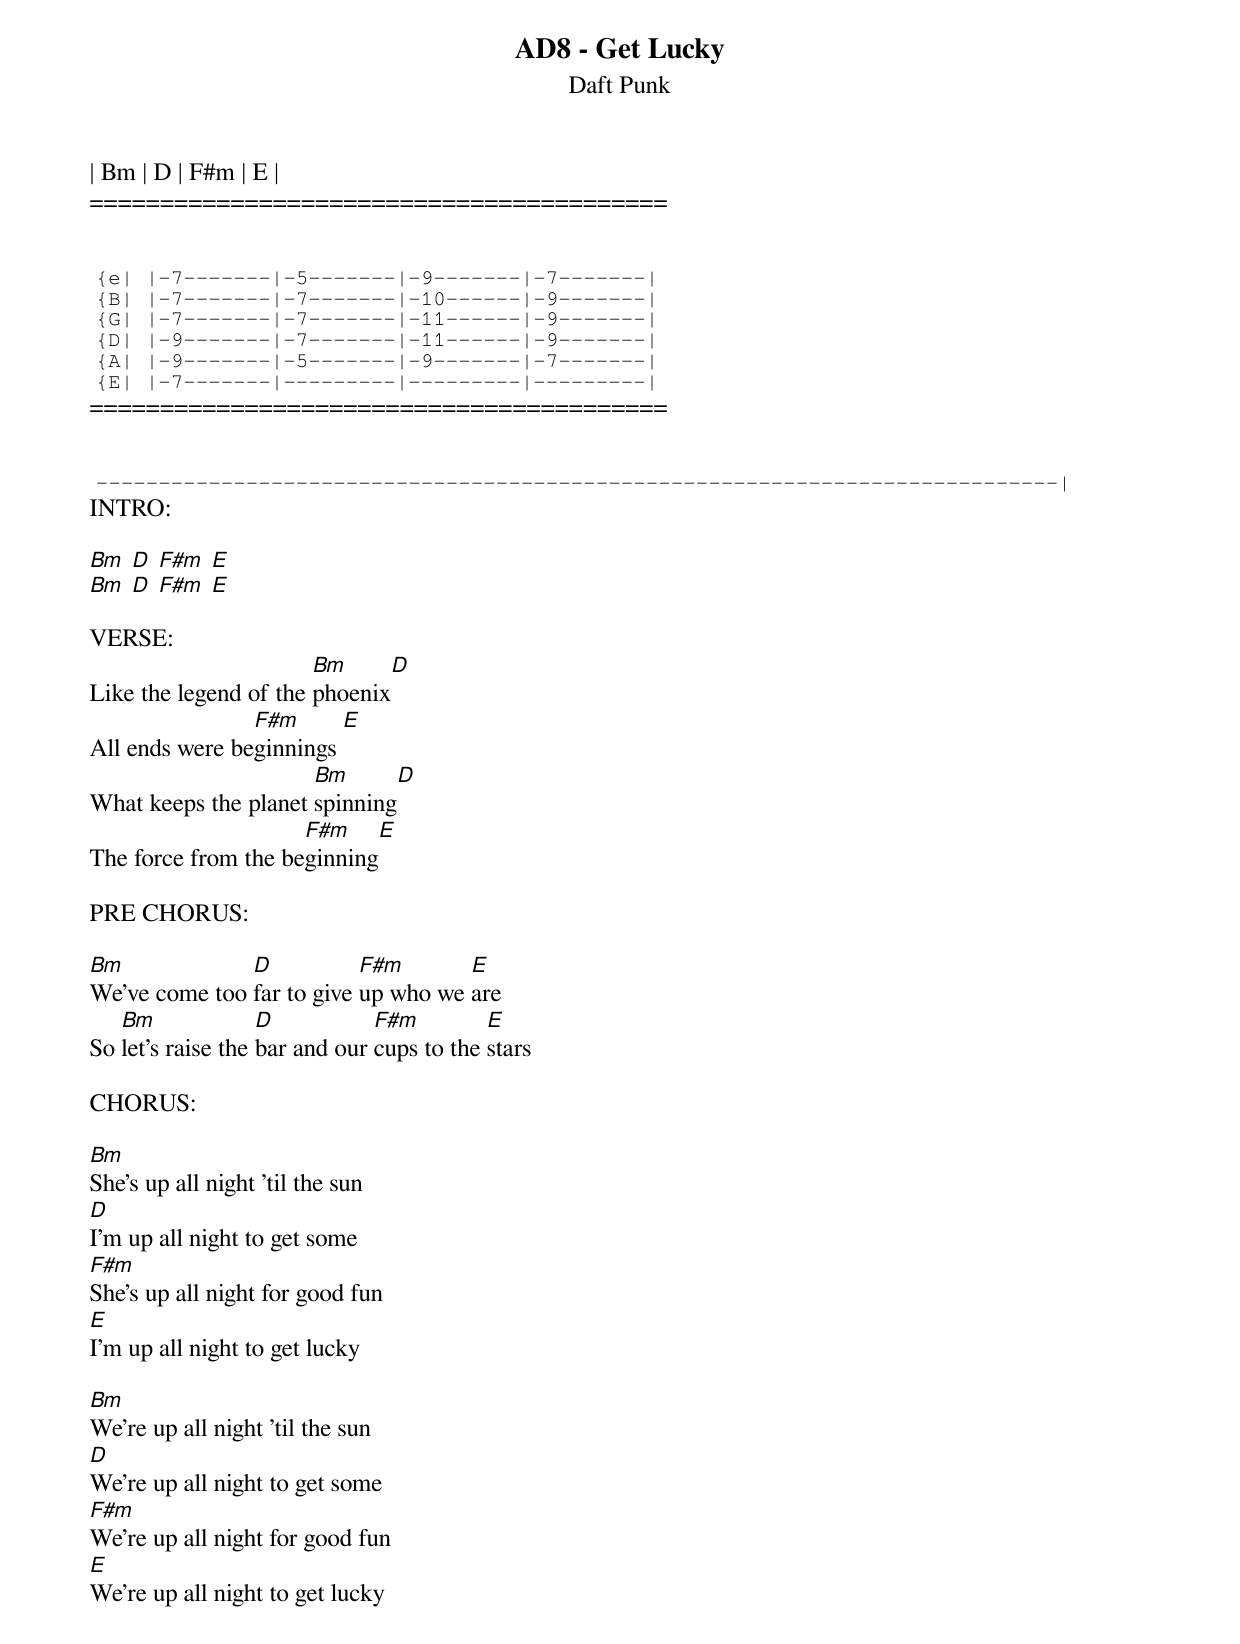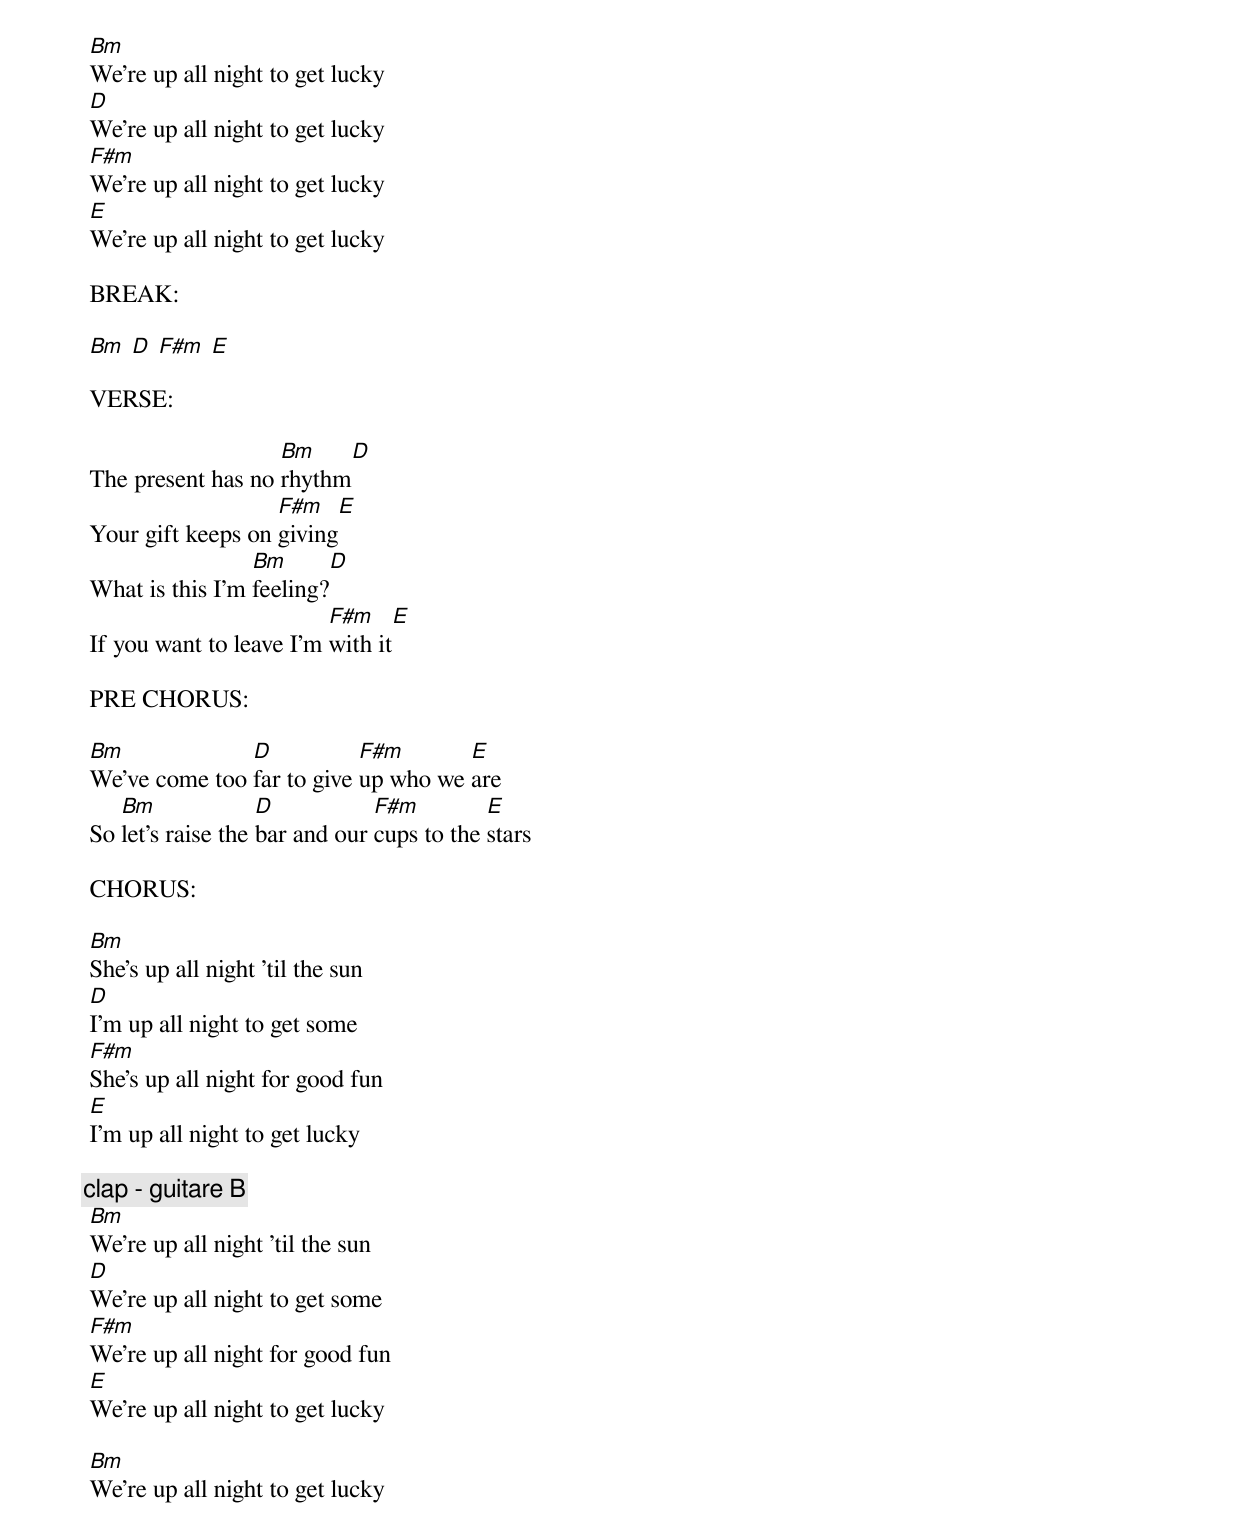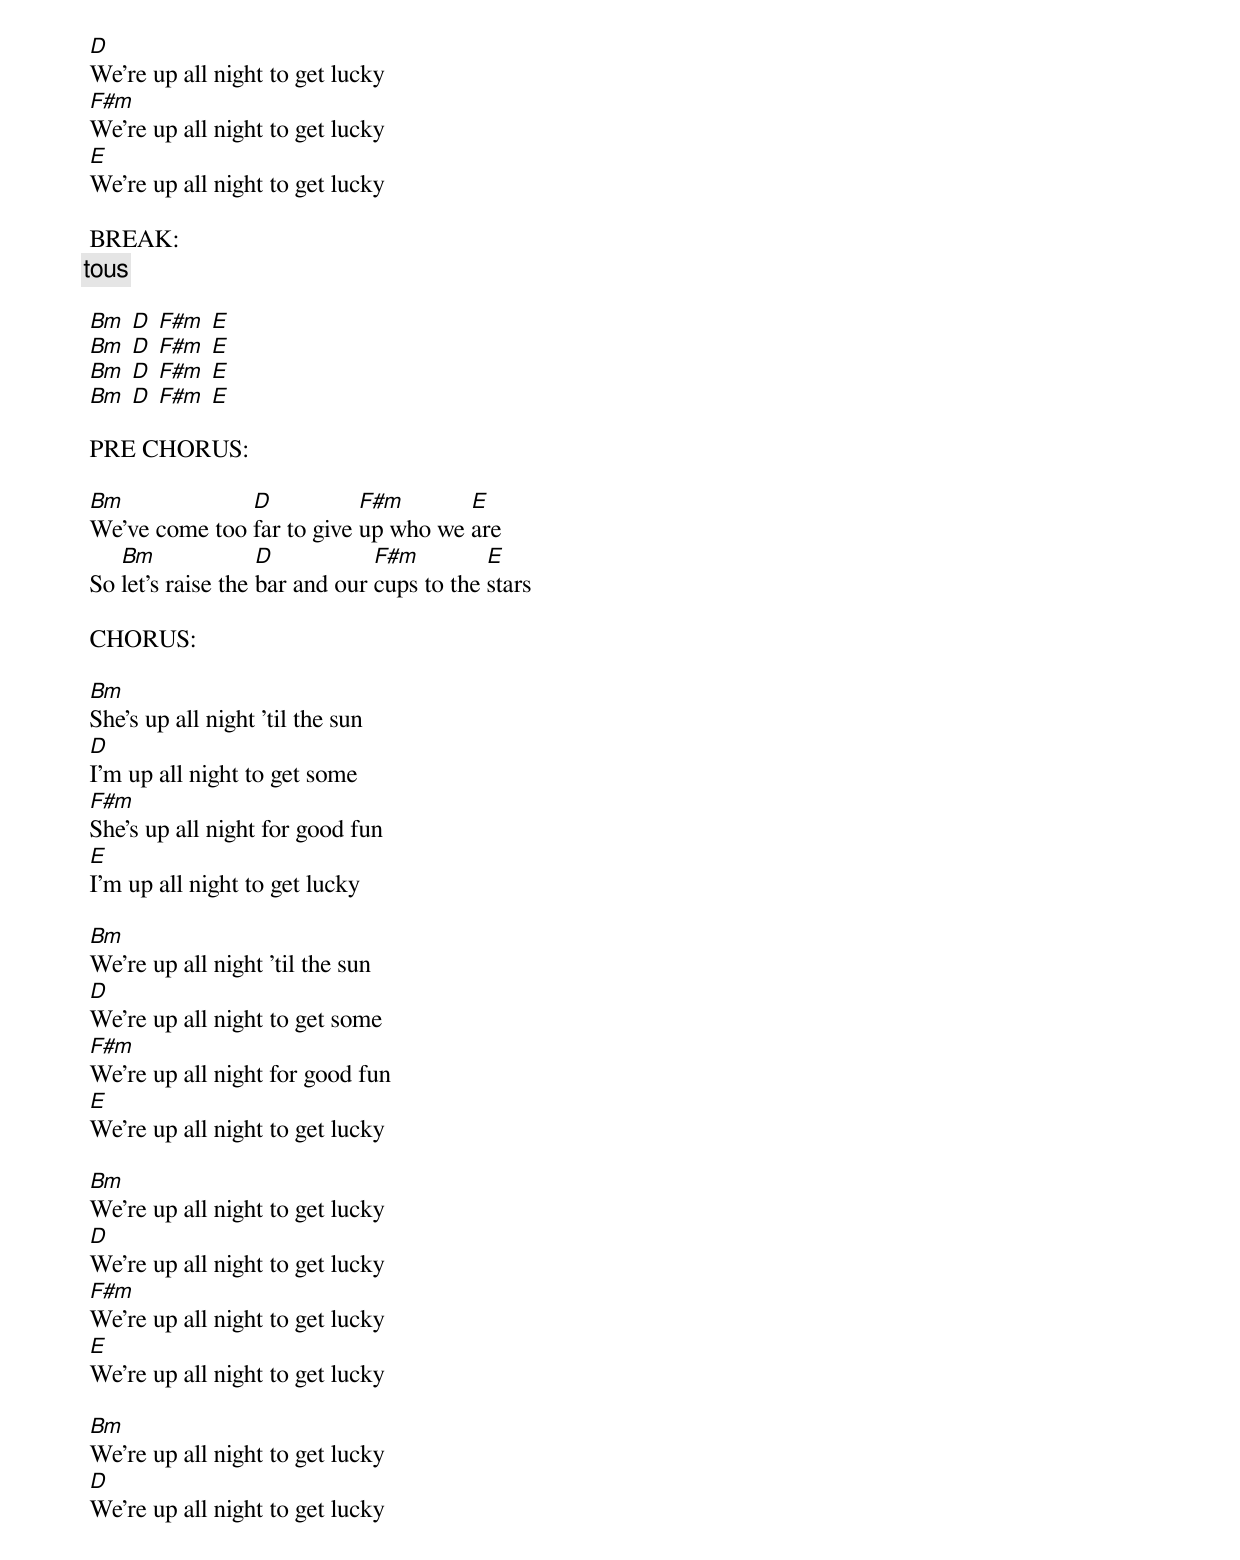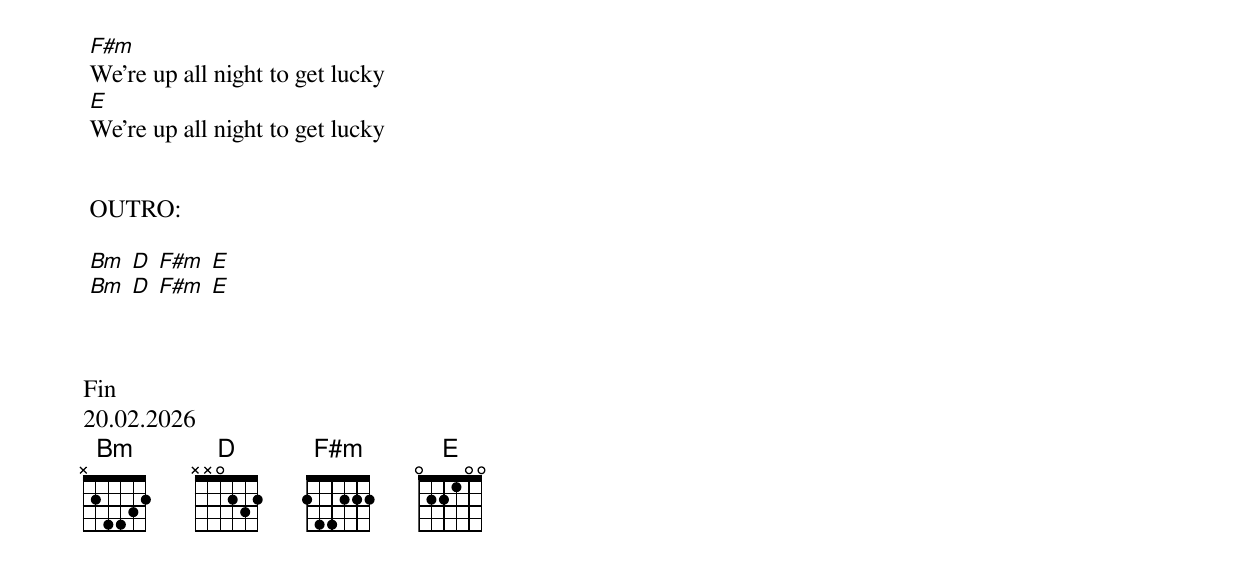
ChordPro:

{t:AD8 - Get Lucky}
 {st:Daft Punk}
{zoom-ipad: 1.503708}



 | Bm | D | F#m | E |
 =========================================


 {sot}
 {e| |-7-------|-5-------|-9-------|-7-------|
 {B| |-7-------|-7-------|-10------|-9-------|
 {G| |-7-------|-7-------|-11------|-9-------|
 {D| |-9-------|-7-------|-11------|-9-------|
 {A| |-9-------|-5-------|-9-------|-7-------|
 {E| |-7-------|---------|---------|---------|
 {eot}
 =========================================


 {sot}
 -----------------------------------------------------------------------------|
 {eot}
 INTRO:

 [Bm] [D] [F#m] [E]
 [Bm] [D] [F#m] [E]

 VERSE:
 Like the legend of the [Bm]phoenix[D]
 All ends were be[F#m]ginnings [E]
 What keeps the planet [Bm]spinning[D]
 The force from the be[F#m]ginning[E]

 PRE CHORUS:

 [Bm]We've come too [D]far to give [F#m]up who we [E]are
 So [Bm]let's raise the [D]bar and our [F#m]cups to the [E]stars

 CHORUS:

 [Bm]She's up all night 'til the sun
 [D]I'm up all night to get some
 [F#m]She's up all night for good fun
 [E]I'm up all night to get lucky

 [Bm]We're up all night 'til the sun
 [D]We're up all night to get some
 [F#m]We're up all night for good fun
 [E]We're up all night to get lucky

 [Bm]We're up all night to get lucky
 [D]We're up all night to get lucky
 [F#m]We're up all night to get lucky
 [E]We're up all night to get lucky

 BREAK:

 [Bm] [D] [F#m] [E]

 VERSE:

 The present has no [Bm]rhythm[D]
 Your gift keeps on [F#m]giving[E]
 What is this I'm [Bm]feeling?[D]
 If you want to leave I'm [F#m]with it[E]

 PRE CHORUS:

 [Bm]We've come too [D]far to give [F#m]up who we [E]are
 So [Bm]let's raise the [D]bar and our [F#m]cups to the [E]stars

 CHORUS:

 [Bm]She's up all night 'til the sun
 [D]I'm up all night to get some
 [F#m]She's up all night for good fun
 [E]I'm up all night to get lucky

{c:clap - guitare B}
 [Bm]We're up all night 'til the sun
 [D]We're up all night to get some
 [F#m]We're up all night for good fun
 [E]We're up all night to get lucky

 [Bm]We're up all night to get lucky
 [D]We're up all night to get lucky
 [F#m]We're up all night to get lucky
 [E]We're up all night to get lucky

 BREAK:
{c:tous}

 [Bm] [D] [F#m] [E]
 [Bm] [D] [F#m] [E]
 [Bm] [D] [F#m] [E]
 [Bm] [D] [F#m] [E]

 PRE CHORUS:

 [Bm]We've come too [D]far to give [F#m]up who we [E]are
 So [Bm]let's raise the [D]bar and our [F#m]cups to the [E]stars

 CHORUS:

 [Bm]She's up all night 'til the sun
 [D]I'm up all night to get some
 [F#m]She's up all night for good fun
 [E]I'm up all night to get lucky

 [Bm]We're up all night 'til the sun
 [D]We're up all night to get some
 [F#m]We're up all night for good fun
 [E]We're up all night to get lucky

 [Bm]We're up all night to get lucky
 [D]We're up all night to get lucky
 [F#m]We're up all night to get lucky
 [E]We're up all night to get lucky

 [Bm]We're up all night to get lucky
 [D]We're up all night to get lucky
 [F#m]We're up all night to get lucky
 [E]We're up all night to get lucky


 OUTRO:

 [Bm] [D] [F#m] [E]
 [Bm] [D] [F#m] [E]



Fin
20.02.2026
